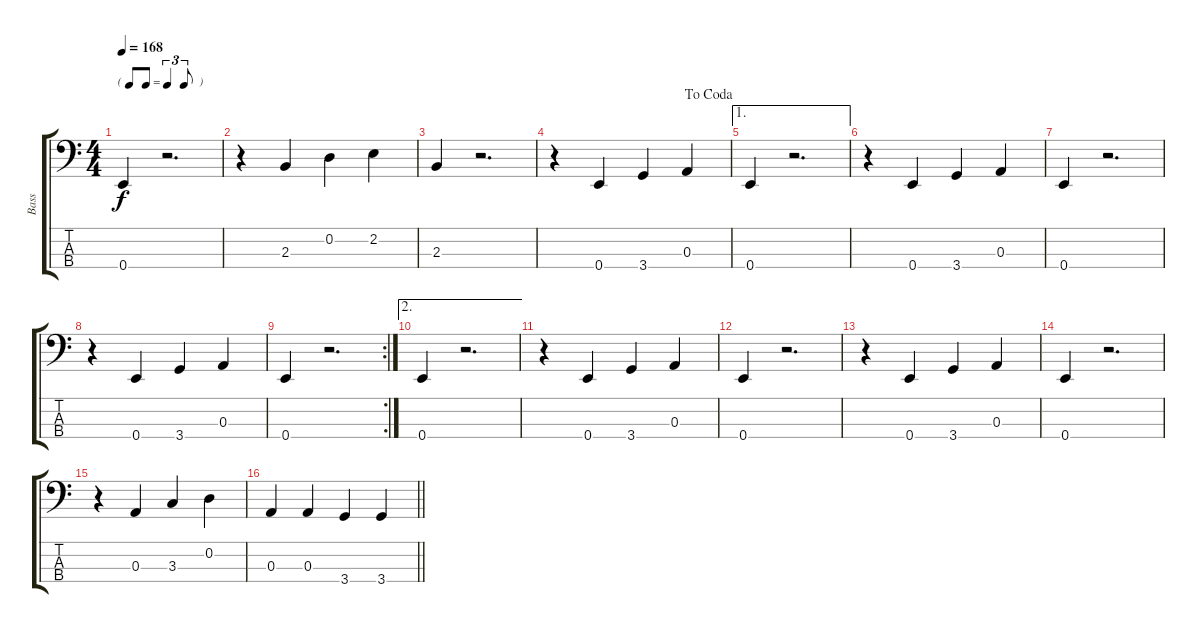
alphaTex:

\track ("Bass" "Bass") {instrument electricbassfinger}
\staff {score tabs}
\tuning (G2 D2 A1 E1) {hide}
\ts (4 4)
\tf triplet8th
\tempo 168
\clef f4
\ks c
0.4.4{dy f} r.2{d} |
r.4 2.3.4 0.2.4 2.2.4 |
2.3.4 r.2{d} |
\jump dacoda
r.4 0.4.4 3.4.4 0.3.4 |
\ae 1
0.4.4 r.2{d} |
r.4 0.4.4 3.4.4 0.3.4 |
0.4.4 r.2{d} |
r.4 0.4.4 3.4.4 0.3.4 |
\rc 2
0.4.4 r.2{d} |
\ae 2
0.4.4 r.2{d} |
r.4 0.4.4 3.4.4 0.3.4 |
0.4.4 r.2{d} |
r.4 0.4.4 3.4.4 0.3.4 |
0.4.4 r.2{d} |
r.4 0.3.4 3.3.4 0.2.4 |
\barLineRight lightlight
0.3.4 0.3.4 3.4.4 3.4.4
